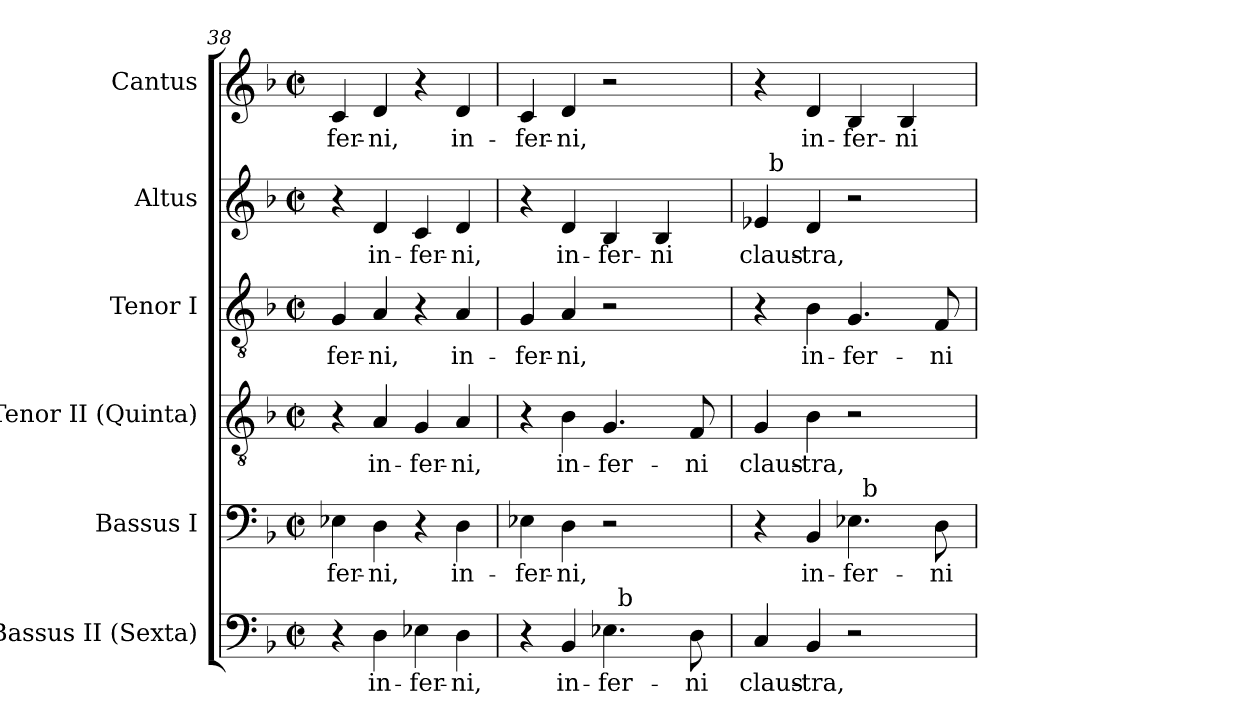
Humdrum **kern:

**kern	**text	**kern	**text	**kern	**text	**kern	**text	**kern	**text	**kern	**text
*part6	*part6	*part5	*part5	*part4	*part4	*part3	*part3	*part2	*part2	*part1	*part1
*staff6	*staff6	*staff5	*staff5	*staff4	*staff4	*staff3	*staff3	*staff2	*staff2	*staff1	*staff1
*I"Bassus II (Sexta)	*	*I"Bassus I	*	*I"Tenor II (Quinta)	*	*I"Tenor I	*	*I"Altus	*	*I"Cantus	*
*I'B.	*	*I'B.	*	*I'T.	*	*I'T.	*	*I'A.	*	*I'A.	*
*clefF4	*	*clefF4	*	*clefGv2	*	*clefGv2	*	*clefG2	*	*clefG2	*
*	*	*	*	*ITrd7c12	*	*ITrd7c12	*	*	*	*	*
*k[b-]	*	*k[b-]	*	*k[b-]	*	*k[b-]	*	*k[b-]	*	*k[b-]	*
*F:	*	*F:	*	*F:	*	*F:	*	*F:	*	*F:	*
*M2/2	*	*M2/2	*	*M2/2	*	*M2/2	*	*M2/2	*	*M2/2	*
*met(c|)	*	*met(c|)	*	*met(c|)	*	*met(c|)	*	*met(c|)	*	*met(c|)	*
=38	=38	=38	=38	=38	=38	=38	=38	=38	=38	=38	=38
!	!	!	!LO:LY:b:color=#000000	!	!	!	!	!	!	!	!
!	!	!	!	!	!	!	!LO:LY:b:color=#000000	!	!	!	!
!	!	!	!	!	!	!	!	!	!	!	!LO:LY:b:color=#000000
4r	.	4E-Xi\	-fer-	4r	.	4GGi/	-fer-	4r	.	4ci/	-fer-
!	!LO:LY:b:color=#000000	!	!	!	!	!	!	!	!	!	!
!	!	!	!LO:LY:b:color=#000000	!	!	!	!	!	!	!	!
!	!	!	!	!	!LO:LY:b:color=#000000	!	!	!	!	!	!
!	!	!	!	!	!	!	!LO:LY:b:color=#000000	!	!	!	!
!	!	!	!	!	!	!	!	!	!LO:LY:b:color=#000000	!	!
!	!	!	!	!	!	!	!	!	!	!	!LO:LY:b:color=#000000
4Di\	in-	4Di\	-ni,	4AAi/	in-	4AAi/	-ni,	4di/	in-	4di/	-ni,
!	!LO:LY:b:color=#000000	!	!	!	!	!	!	!	!	!	!
!	!	!	!	!	!LO:LY:b:color=#000000	!	!	!	!	!	!
!	!	!	!	!	!	!	!	!	!LO:LY:b:color=#000000	!	!
4E-Xi\	-fer-	4r	.	4GGi/	-fer-	4r	.	4ci/	-fer-	4r	.
!	!LO:LY:b:color=#000000	!	!	!	!	!	!	!	!	!	!
!	!	!	!LO:LY:b:color=#000000	!	!	!	!	!	!	!	!
!	!	!	!	!	!LO:LY:b:color=#000000	!	!	!	!	!	!
!	!	!	!	!	!	!	!LO:LY:b:color=#000000	!	!	!	!
!	!	!	!	!	!	!	!	!	!LO:LY:b:color=#000000	!	!
!	!	!	!	!	!	!	!	!	!	!	!LO:LY:b:color=#000000
4Di\	-ni,	4Di\	in-	4AAi/	-ni,	4AAi/	in-	4di/	-ni,	4di/	in-
=39	=39	=39	=39	=39	=39	=39	=39	=39	=39	=39	=39
!	!	!	!LO:LY:b:color=#000000	!	!	!	!	!	!	!	!
!	!	!	!	!	!	!	!LO:LY:b:color=#000000	!	!	!	!
!	!	!	!	!	!	!	!	!	!	!	!LO:LY:b:color=#000000
*^	*	*	*	*	*	*	*	*	*	*	*
4r	2ryy	.	4E-Xi\	-fer-	4r	.	4GGi/	-fer-	4r	.	4ci/	-fer-
!	!	!LO:LY:b:color=#000000	!	!	!	!	!	!	!	!	!	!
!	!	!	!	!LO:LY:b:color=#000000	!	!	!	!	!	!	!	!
!	!	!	!	!	!	!LO:LY:b:color=#000000	!	!	!	!	!	!
!	!	!	!	!	!	!	!	!LO:LY:b:color=#000000	!	!	!	!
!	!	!	!	!	!	!	!	!	!	!LO:LY:b:color=#000000	!	!
!	!	!	!	!	!	!	!	!	!	!	!	!LO:LY:b:color=#000000
4BB-i/	.	in-	4Di\	-ni,	4BB-i\	in-	4AAi/	-ni,	4di/	in-	4di/	-ni,
!	!	!LO:LY:b:color=#000000	!	!	!	!	!	!	!	!	!	!
!	!	!	!	!	!	!LO:LY:b:color=#000000	!	!	!	!	!	!
!	!	!	!	!	!	!	!	!	!	!LO:LY:b:color=#000000	!	!
4.E-i\	32ryy	-fer-	2r	.	4.GGi/	-fer-	2r	.	4B-i/	-fer-	2r	.
.	256ryy	.	.	.	.	.	.	.	.	.	.	.
!	!LO:TX:a:t=b	!	!	!	!	!	!	!	!	!	!	!
.	4ryy	.	.	.	.	.	.	.	.	.	.	.
!	!	!	!	!	!	!	!	!	!	!LO:LY:b:color=#000000	!	!
.	.	.	.	.	.	.	.	.	4B-i/	-ni	.	.
.	8ryy	.	.	.	.	.	.	.	.	.	.	.
!	!	!LO:LY:b:color=#000000	!	!	!	!	!	!	!	!	!	!
!	!	!	!	!	!	!LO:LY:b:color=#000000	!	!	!	!	!	!
8Di\	.	-ni	.	.	8FFi/	-ni	.	.	.	.	.	.
.	16ryy	.	.	.	.	.	.	.	.	.	.	.
.	64..ryy	.	.	.	.	.	.	.	.	.	.	.
*v	*v	*	*	*	*	*	*	*	*	*	*	*
!!LO:PB:g=z
=40	=40	=40	=40	=40	=40	=40	=40	=40	=40	=40	=40
*^	*	*	*	*	*	*	*	*	*	*	*
!	!	!LO:LY:b:color=#000000	!	!	!	!	!	!	!	!	!	!
*v	*v	*	*	*	*	*	*	*	*	*	*	*
*^	*	*	*	*	*	*	*	*	*	*	*
!	!	!	!	!	!	!LO:LY:b:color=#000000	!	!	!	!	!	!
*v	*v	*	*	*	*	*	*	*	*	*	*	*
*^	*	*	*	*	*	*	*	*	*	*	*
!	!	!	!	!	!	!	!	!	!	!LO:LY:b:color=#000000	!	!
*v	*v	*	*^	*	*	*	*	*	*^	*	*	*
4Ci/	claus-	4r	2ryy	.	4GGi/	claus-	4r	.	4e-i/	32ryy	claus-	4r	.
.	.	.	.	.	.	.	.	.	.	256ryy	.	.	.
!	!	!	!	!	!	!	!	!	!	!LO:TX:a:t=b	!	!	!
.	.	.	.	.	.	.	.	.	.	2ryy	.	.	.
!	!LO:LY:b:color=#000000	!	!	!	!	!	!	!	!	!	!	!	!
!	!	!	!	!LO:LY:b:color=#000000	!	!	!	!	!	!	!	!	!
!	!	!	!	!	!	!LO:LY:b:color=#000000	!	!	!	!	!	!	!
!	!	!	!	!	!	!	!	!LO:LY:b:color=#000000	!	!	!	!	!
!	!	!	!	!	!	!	!	!	!	!	!LO:LY:b:color=#000000	!	!
!	!	!	!	!	!	!	!	!	!	!	!	!	!LO:LY:b:color=#000000
4BB-i/	-tra,	4BB-i/	.	in-	4BB-i\	-tra,	4BB-i\	in-	4di/	.	-tra,	4di/	in-
!	!	!	!	!LO:LY:b:color=#000000	!	!	!	!	!	!	!	!	!
!	!	!	!	!	!	!	!	!LO:LY:b:color=#000000	!	!	!	!	!
!	!	!	!	!	!	!	!	!	!	!	!	!	!LO:LY:b:color=#000000
2r	.	4.E-i\	32ryy	-fer-	2r	.	4.GGi/	-fer-	2r	.	.	4B-i/	-fer-
.	.	.	256ryy	.	.	.	.	.	.	.	.	.	.
!	!	!	!LO:TX:a:t=b	!	!	!	!	!	!	!	!	!	!
.	.	.	4ryy	.	.	.	.	.	.	4ryy	.	.	.
!	!	!	!	!	!	!	!	!	!	!	!	!	!LO:LY:b:color=#000000
.	.	.	.	.	.	.	.	.	.	.	.	4B-i/	-ni
.	.	.	8ryy	.	.	.	.	.	.	8ryy	.	.	.
!	!	!	!	!LO:LY:b:color=#000000	!	!	!	!	!	!	!	!	!
!	!	!	!	!	!	!	!	!LO:LY:b:color=#000000	!	!	!	!	!
.	.	8Di\	.	-ni	.	.	8FFi/	-ni	.	.	.	.	.
.	.	.	16ryy	.	.	.	.	.	.	16ryy	.	.	.
.	.	.	64..ryy	.	.	.	.	.	.	64..ryy	.	.	.
*	*	*v	*v	*	*	*	*	*	*v	*v	*	*	*
=	=	=	=	=	=	=	=	=	=	=	=
*-	*-	*-	*-	*-	*-	*-	*-	*-	*-	*-	*-
